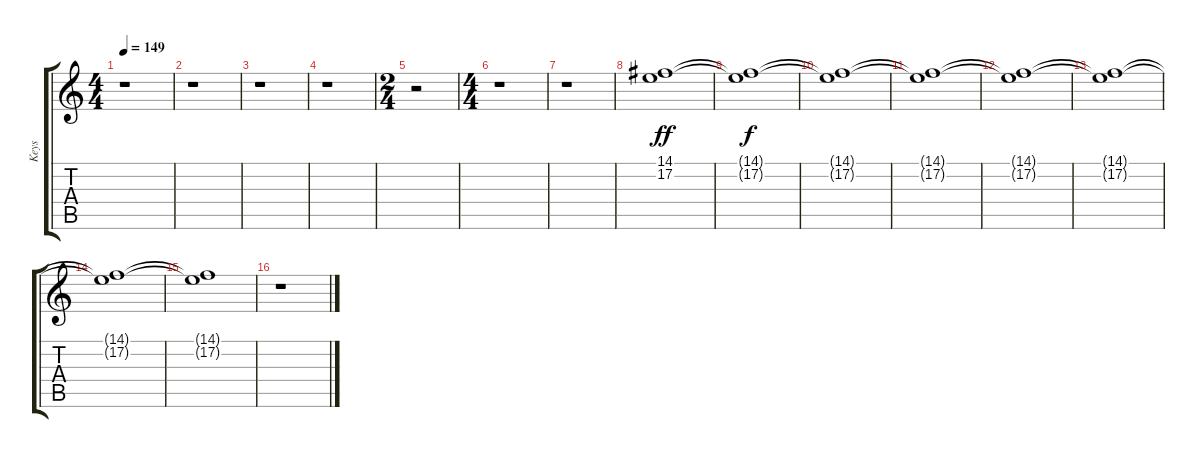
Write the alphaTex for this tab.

\track ("Keys" "Keys") {instrument churchorgan}
\staff {score tabs}
\tuning (E4 B3 G3 D3 A2 E2) {hide}
\ts (4 4)
\tempo 149
\clef g2
\ks c
r.1{dy ff} |
r.1 |
r.1 |
r.1 |
\ts (2 4)
r.2 |
\ts (4 4)
r.1 |
r.1 |
(14.1 17.2).1 |
(14.1{t} 17.2{t}).1{dy f} |
(14.1{t} 17.2{t}).1 |
(14.1{t} 17.2{t}).1 |
(14.1{t} 17.2{t}).1 |
(14.1{t} 17.2{t}).1 |
(14.1{t} 17.2{t}).1 |
(14.1{t} 17.2{t}).1 |
r.1
